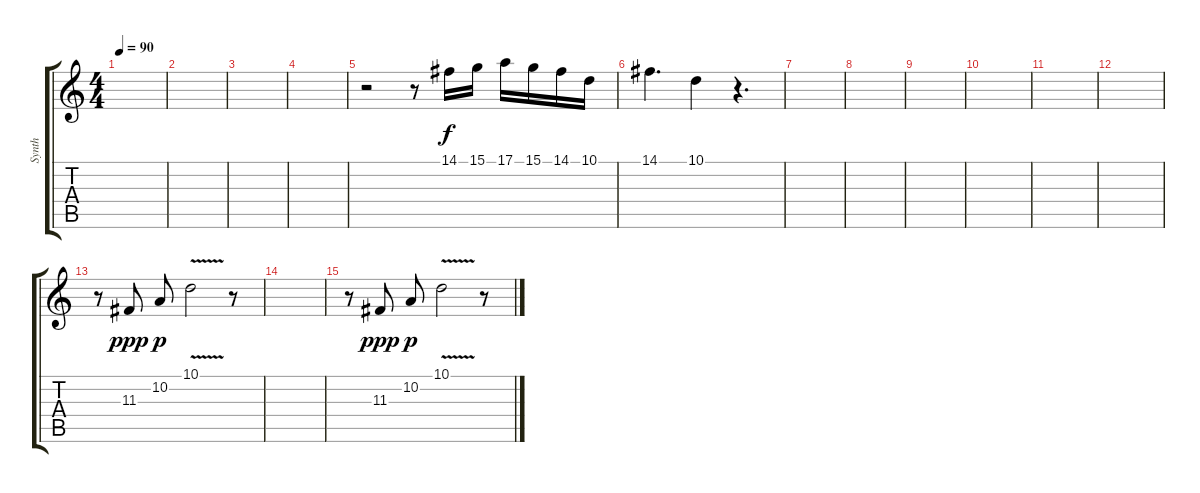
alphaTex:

\track ("Synth" "Synth") {instrument celesta}
\staff {score tabs}
\tuning (E4 B3 G3 D3 A2 E2) {hide}
\ts (4 4)
\tempo 90
\clef g2
\ks c
|
|
|
|
r.2 r.8 14.1.16 15.1.16 17.1.16 15.1.16 14.1.16 10.1.16 |
14.1.4{d} 10.1.4 r.4{d} |
|
|
|
|
|
|
r.8{instrument synthstrings1} 11.3.8{dy ppp} 10.2.8{dy p} 10.1{v}.2 r.8 |
|
r.8 11.3.8{dy ppp} 10.2.8{dy p} 10.1{v}.2 r.8
